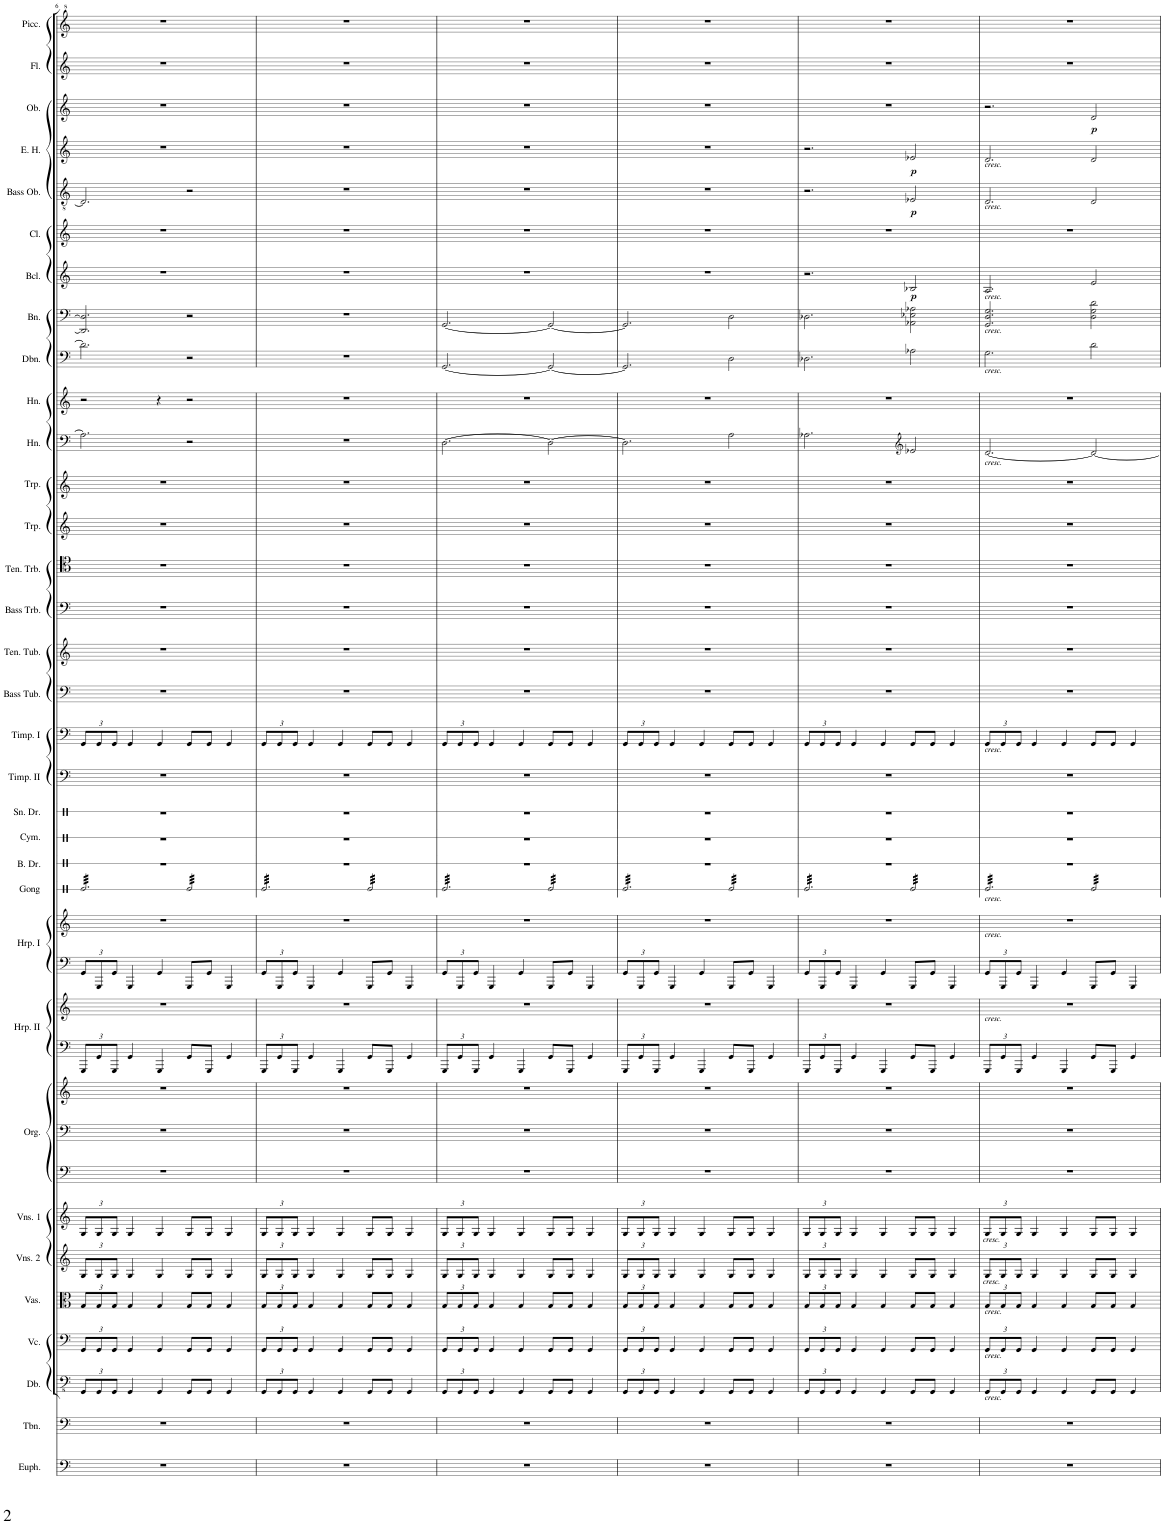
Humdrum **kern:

**kern	**kern	**kern	**kern	**kern	**kern	**kern	**kern	**kern	**kern	**kern	**kern	**kern	**kern	**kern	**kern	**kern	**kern	**kern	**kern	**kern	**kern	**kern	**kern	**kern	**kern	**kern	**kern	**kern	**kern	**kern	**dynam	**kern	**kern	**dynam	**kern	**dynam	**kern	**dynam	**kern	**kern
*part33	*part32	*part31	*part30	*part29	*part28	*part27	*part26	*part26	*part26	*part25	*part25	*part24	*part24	*part23	*part22	*part21	*part20	*part19	*part18	*part17	*part16	*part15	*part14	*part13	*part12	*part11	*part10	*part9	*part8	*part7	*part7	*part6	*part5	*part5	*part4	*part4	*part3	*part3	*part2	*part1
*staff37	*staff36	*staff35	*staff34	*staff33	*staff32	*staff31	*staff30	*staff29	*staff28	*staff27	*staff26	*staff25	*staff24	*staff23	*staff22	*staff21	*staff20	*staff19	*staff18	*staff17	*staff16	*staff15	*staff14	*staff13	*staff12	*staff11	*staff10	*staff9	*staff8	*staff7	*staff7	*staff6	*staff5	*staff5	*staff4	*staff4	*staff3	*staff3	*staff2	*staff1
*I"Euphonium	*I"Trombone	*I"Doublebasses	*I"Violoncello	*I"Viola	*I"2nd Violin	*I"1st Violin	*I"Organ	*	*	*I"Harp II	*	*I"Harp I	*	*I"Gong	*I"Bass Drum	*I"Cymbal	*I"Snare Drum	*I"Timpani II	*I"Timpani I	*I"Bass Tuba	*I"Tenor Tuba	*I"Bass Trombone	*I"2 Tenor Trombones	*I"III IV	*I"I II	*I"IV V VI	*I"I II III	*I"Double Bassoon	*I"3 Bassoon	*I"Bass Clarinet	*	*I"3 Clarinets in Bb	*I"Bass Oboe	*	*I"English Horn	*	*I"2 Oboe	*	*I"2 Flutes	*I"2 Piccolos
*I'Euph.	*I'Tbn.	*I'Db.	*I'Vc.	*	*	*	*I'Org.	*	*	*I'Hrp. II	*	*I'Hrp. I	*	*I'Gong	*I'B. Dr.	*I'Cym.	*I'Sn. Dr.	*I'Timp. II	*I'Timp. I	*I'Bass Tub.	*I'Ten. Tub.	*I'Bass Trb.	*I'Ten. Trb.	*	*	*	*	*I'Dbn.	*I'Bn.	*I'Bcl.	*	*I'Cl.	*I'Bass Ob.	*	*I'E. H.	*	*I'Ob.	*	*I'Fl.	*I'Picc.
!!LO:PB:g=z
*clefF4	*clefF4	*clefFv4	*clefF4	*clefC3	*clefG2	*clefG2	*clefF4	*clefF4	*clefG2	*clefF4	*clefG2	*clefF4	*clefG2	*clefX	*clefX	*clefX	*clefX	*clefF4	*clefF4	*clefF4	*clefG2	*clefF4	*clefC4	*clefG2	*clefG2	*clefF4	*clefG2	*clefF4	*clefF4	*clefG2	*	*clefG2	*clefGv2	*	*clefG2	*	*clefG2	*	*clefG2	*clefG^2
*	*	*Trd7c12	*	*	*	*	*	*	*	*	*	*	*	*	*	*	*	*	*	*	*Trd4c7	*	*	*Trd1c2	*Trd1c2	*Trd4c7	*Trd4c7	*Trd7c12	*	*Trd8c14	*	*Trd1c2	*	*	*Trd4c7	*	*	*	*	*Trd-7c-12
*k[]	*k[]	*k[]	*k[]	*k[]	*k[]	*k[]	*k[]	*k[]	*k[]	*k[]	*k[]	*k[]	*k[]	*k[]	*k[]	*k[]	*k[]	*k[]	*k[]	*k[]	*k[]	*k[]	*k[]	*k[]	*k[]	*k[]	*k[]	*k[]	*k[]	*k[]	*	*k[]	*k[]	*	*k[]	*	*k[]	*	*k[]	*k[]
*M5/4	*M5/4	*M5/4	*M5/4	*M5/4	*M5/4	*M5/4	*M5/4	*M5/4	*M5/4	*M5/4	*M5/4	*M5/4	*M5/4	*M5/4	*M5/4	*M5/4	*M5/4	*M5/4	*M5/4	*M5/4	*M5/4	*M5/4	*M5/4	*M5/4	*M5/4	*M5/4	*M5/4	*M5/4	*M5/4	*M5/4	*	*M5/4	*M5/4	*	*M5/4	*	*M5/4	*	*M5/4	*M5/4
*	*	*Xbrackettup	*Xbrackettup	*Xbrackettup	*Xbrackettup	*Xbrackettup	*	*	*	*Xbrackettup	*	*Xbrackettup	*	*	*	*	*	*	*Xbrackettup	*	*	*	*	*	*	*	*	*	*	*	*	*	*	*	*	*	*	*	*	*
=6	=6	=6	=6	=6	=6	=6	=6	=6	=6	=6	=6	=6	=6	=6	=6	=6	=6	=6	=6	=6	=6	=6	=6	=6	=6	=6	=6	=6	=6	=6	=6	=6	=6	=6	=6	=6	=6	=6	=6	=6
*	*	*	*	*	*	*	*	*	*	*	*	*	*	*tremolo	*	*	*	*	*	*	*	*	*	*	*	*	*	*	*	*	*	*	*	*	*	*	*	*	*	*
4%5r	4%5r	12GGG/L	12GG/L	12G/L	12G/L	12G/L	4%5r	4%5r	4%5r	12GGG/L	4%5r	12GG/L	4%5r	32Re/LLL	4%5r	4%5r	4%5r	4%5r	12GG/L	4%5r	4%5r	4%5r	4%5r	4%5r	4%5r	2.A-\]	2r	2.d-\]	2.DD-/] 2.D-/]	4%5r	.	4%5r	2.D-/]	.	4%5r	.	4%5r	.	4%5r	4%5r
.	.	.	.	.	.	.	.	.	.	.	.	.	.	32Re/	.	.	.	.	.	.	.	.	.	.	.	.	.	.	.	.	.	.	.	.	.	.	.	.	.	.
.	.	.	.	.	.	.	.	.	.	.	.	.	.	32Re/	.	.	.	.	.	.	.	.	.	.	.	.	.	.	.	.	.	.	.	.	.	.	.	.	.	.
.	.	12GGG/	12GG/	12G/	12G/	12G/	.	.	.	12GG/	.	12GGG/	.	.	.	.	.	.	12GG/	.	.	.	.	.	.	.	.	.	.	.	.	.	.	.	.	.	.	.	.	.
.	.	.	.	.	.	.	.	.	.	.	.	.	.	32Re/	.	.	.	.	.	.	.	.	.	.	.	.	.	.	.	.	.	.	.	.	.	.	.	.	.	.
.	.	.	.	.	.	.	.	.	.	.	.	.	.	32Re/	.	.	.	.	.	.	.	.	.	.	.	.	.	.	.	.	.	.	.	.	.	.	.	.	.	.
.	.	.	.	.	.	.	.	.	.	.	.	.	.	32Re/	.	.	.	.	.	.	.	.	.	.	.	.	.	.	.	.	.	.	.	.	.	.	.	.	.	.
.	.	12GGG/J	12GG/J	12G/J	12G/J	12G/J	.	.	.	12GGG/J	.	12GG/J	.	.	.	.	.	.	12GG/J	.	.	.	.	.	.	.	.	.	.	.	.	.	.	.	.	.	.	.	.	.
.	.	.	.	.	.	.	.	.	.	.	.	.	.	32Re/	.	.	.	.	.	.	.	.	.	.	.	.	.	.	.	.	.	.	.	.	.	.	.	.	.	.
.	.	.	.	.	.	.	.	.	.	.	.	.	.	32Re/	.	.	.	.	.	.	.	.	.	.	.	.	.	.	.	.	.	.	.	.	.	.	.	.	.	.
.	.	4GGG/	4GG/	4G/	4G/	4G/	.	.	.	4GG/	.	4GGG/	.	32Re/	.	.	.	.	4GG/	.	.	.	.	.	.	.	.	.	.	.	.	.	.	.	.	.	.	.	.	.
.	.	.	.	.	.	.	.	.	.	.	.	.	.	32Re/	.	.	.	.	.	.	.	.	.	.	.	.	.	.	.	.	.	.	.	.	.	.	.	.	.	.
.	.	.	.	.	.	.	.	.	.	.	.	.	.	32Re/	.	.	.	.	.	.	.	.	.	.	.	.	.	.	.	.	.	.	.	.	.	.	.	.	.	.
.	.	.	.	.	.	.	.	.	.	.	.	.	.	32Re/	.	.	.	.	.	.	.	.	.	.	.	.	.	.	.	.	.	.	.	.	.	.	.	.	.	.
.	.	.	.	.	.	.	.	.	.	.	.	.	.	32Re/	.	.	.	.	.	.	.	.	.	.	.	.	.	.	.	.	.	.	.	.	.	.	.	.	.	.
.	.	.	.	.	.	.	.	.	.	.	.	.	.	32Re/	.	.	.	.	.	.	.	.	.	.	.	.	.	.	.	.	.	.	.	.	.	.	.	.	.	.
.	.	.	.	.	.	.	.	.	.	.	.	.	.	32Re/	.	.	.	.	.	.	.	.	.	.	.	.	.	.	.	.	.	.	.	.	.	.	.	.	.	.
.	.	.	.	.	.	.	.	.	.	.	.	.	.	32Re/	.	.	.	.	.	.	.	.	.	.	.	.	.	.	.	.	.	.	.	.	.	.	.	.	.	.
.	.	4GGG/	4GG/	4G/	4G/	4G/	.	.	.	4GGG/	.	4GG/	.	32Re/	.	.	.	.	4GG/	.	.	.	.	.	.	.	4r	.	.	.	.	.	.	.	.	.	.	.	.	.
.	.	.	.	.	.	.	.	.	.	.	.	.	.	32Re/	.	.	.	.	.	.	.	.	.	.	.	.	.	.	.	.	.	.	.	.	.	.	.	.	.	.
.	.	.	.	.	.	.	.	.	.	.	.	.	.	32Re/	.	.	.	.	.	.	.	.	.	.	.	.	.	.	.	.	.	.	.	.	.	.	.	.	.	.
.	.	.	.	.	.	.	.	.	.	.	.	.	.	32Re/	.	.	.	.	.	.	.	.	.	.	.	.	.	.	.	.	.	.	.	.	.	.	.	.	.	.
.	.	.	.	.	.	.	.	.	.	.	.	.	.	32Re/	.	.	.	.	.	.	.	.	.	.	.	.	.	.	.	.	.	.	.	.	.	.	.	.	.	.
.	.	.	.	.	.	.	.	.	.	.	.	.	.	32Re/	.	.	.	.	.	.	.	.	.	.	.	.	.	.	.	.	.	.	.	.	.	.	.	.	.	.
.	.	.	.	.	.	.	.	.	.	.	.	.	.	32Re/	.	.	.	.	.	.	.	.	.	.	.	.	.	.	.	.	.	.	.	.	.	.	.	.	.	.
.	.	.	.	.	.	.	.	.	.	.	.	.	.	32Re/JJJ	.	.	.	.	.	.	.	.	.	.	.	.	.	.	.	.	.	.	.	.	.	.	.	.	.	.
.	.	8GGG/L	8GG/L	8G/L	8G/L	8G/L	.	.	.	8GG/L	.	8GGG/L	.	32Re/LLL	.	.	.	.	8GG/L	.	.	.	.	.	.	2r	2r	2r	2r	.	.	.	2r	.	.	.	.	.	.	.
.	.	.	.	.	.	.	.	.	.	.	.	.	.	32Re/	.	.	.	.	.	.	.	.	.	.	.	.	.	.	.	.	.	.	.	.	.	.	.	.	.	.
.	.	.	.	.	.	.	.	.	.	.	.	.	.	32Re/	.	.	.	.	.	.	.	.	.	.	.	.	.	.	.	.	.	.	.	.	.	.	.	.	.	.
.	.	.	.	.	.	.	.	.	.	.	.	.	.	32Re/	.	.	.	.	.	.	.	.	.	.	.	.	.	.	.	.	.	.	.	.	.	.	.	.	.	.
.	.	8GGG/J	8GG/J	8G/J	8G/J	8G/J	.	.	.	8GGG/J	.	8GG/J	.	32Re/	.	.	.	.	8GG/J	.	.	.	.	.	.	.	.	.	.	.	.	.	.	.	.	.	.	.	.	.
.	.	.	.	.	.	.	.	.	.	.	.	.	.	32Re/	.	.	.	.	.	.	.	.	.	.	.	.	.	.	.	.	.	.	.	.	.	.	.	.	.	.
.	.	.	.	.	.	.	.	.	.	.	.	.	.	32Re/	.	.	.	.	.	.	.	.	.	.	.	.	.	.	.	.	.	.	.	.	.	.	.	.	.	.
.	.	.	.	.	.	.	.	.	.	.	.	.	.	32Re/	.	.	.	.	.	.	.	.	.	.	.	.	.	.	.	.	.	.	.	.	.	.	.	.	.	.
.	.	4GGG/	4GG/	4G/	4G/	4G/	.	.	.	4GG/	.	4GGG/	.	32Re/	.	.	.	.	4GG/	.	.	.	.	.	.	.	.	.	.	.	.	.	.	.	.	.	.	.	.	.
.	.	.	.	.	.	.	.	.	.	.	.	.	.	32Re/	.	.	.	.	.	.	.	.	.	.	.	.	.	.	.	.	.	.	.	.	.	.	.	.	.	.
.	.	.	.	.	.	.	.	.	.	.	.	.	.	32Re/	.	.	.	.	.	.	.	.	.	.	.	.	.	.	.	.	.	.	.	.	.	.	.	.	.	.
.	.	.	.	.	.	.	.	.	.	.	.	.	.	32Re/	.	.	.	.	.	.	.	.	.	.	.	.	.	.	.	.	.	.	.	.	.	.	.	.	.	.
.	.	.	.	.	.	.	.	.	.	.	.	.	.	32Re/	.	.	.	.	.	.	.	.	.	.	.	.	.	.	.	.	.	.	.	.	.	.	.	.	.	.
.	.	.	.	.	.	.	.	.	.	.	.	.	.	32Re/	.	.	.	.	.	.	.	.	.	.	.	.	.	.	.	.	.	.	.	.	.	.	.	.	.	.
.	.	.	.	.	.	.	.	.	.	.	.	.	.	32Re/	.	.	.	.	.	.	.	.	.	.	.	.	.	.	.	.	.	.	.	.	.	.	.	.	.	.
.	.	.	.	.	.	.	.	.	.	.	.	.	.	32Re/JJJ	.	.	.	.	.	.	.	.	.	.	.	.	.	.	.	.	.	.	.	.	.	.	.	.	.	.
=7	=7	=7	=7	=7	=7	=7	=7	=7	=7	=7	=7	=7	=7	=7	=7	=7	=7	=7	=7	=7	=7	=7	=7	=7	=7	=7	=7	=7	=7	=7	=7	=7	=7	=7	=7	=7	=7	=7	=7	=7
4%5r	4%5r	12GGG/L	12GG/L	12G/L	12G/L	12G/L	4%5r	4%5r	4%5r	12GGG/L	4%5r	12GG/L	4%5r	32Re/LLL	4%5r	4%5r	4%5r	4%5r	12GG/L	4%5r	4%5r	4%5r	4%5r	4%5r	4%5r	4%5r	4%5r	4%5r	4%5r	4%5r	.	4%5r	4%5r	.	4%5r	.	4%5r	.	4%5r	4%5r
.	.	.	.	.	.	.	.	.	.	.	.	.	.	32Re/	.	.	.	.	.	.	.	.	.	.	.	.	.	.	.	.	.	.	.	.	.	.	.	.	.	.
.	.	.	.	.	.	.	.	.	.	.	.	.	.	32Re/	.	.	.	.	.	.	.	.	.	.	.	.	.	.	.	.	.	.	.	.	.	.	.	.	.	.
.	.	12GGG/	12GG/	12G/	12G/	12G/	.	.	.	12GG/	.	12GGG/	.	.	.	.	.	.	12GG/	.	.	.	.	.	.	.	.	.	.	.	.	.	.	.	.	.	.	.	.	.
.	.	.	.	.	.	.	.	.	.	.	.	.	.	32Re/	.	.	.	.	.	.	.	.	.	.	.	.	.	.	.	.	.	.	.	.	.	.	.	.	.	.
.	.	.	.	.	.	.	.	.	.	.	.	.	.	32Re/	.	.	.	.	.	.	.	.	.	.	.	.	.	.	.	.	.	.	.	.	.	.	.	.	.	.
.	.	.	.	.	.	.	.	.	.	.	.	.	.	32Re/	.	.	.	.	.	.	.	.	.	.	.	.	.	.	.	.	.	.	.	.	.	.	.	.	.	.
.	.	12GGG/J	12GG/J	12G/J	12G/J	12G/J	.	.	.	12GGG/J	.	12GG/J	.	.	.	.	.	.	12GG/J	.	.	.	.	.	.	.	.	.	.	.	.	.	.	.	.	.	.	.	.	.
.	.	.	.	.	.	.	.	.	.	.	.	.	.	32Re/	.	.	.	.	.	.	.	.	.	.	.	.	.	.	.	.	.	.	.	.	.	.	.	.	.	.
.	.	.	.	.	.	.	.	.	.	.	.	.	.	32Re/	.	.	.	.	.	.	.	.	.	.	.	.	.	.	.	.	.	.	.	.	.	.	.	.	.	.
.	.	4GGG/	4GG/	4G/	4G/	4G/	.	.	.	4GG/	.	4GGG/	.	32Re/	.	.	.	.	4GG/	.	.	.	.	.	.	.	.	.	.	.	.	.	.	.	.	.	.	.	.	.
.	.	.	.	.	.	.	.	.	.	.	.	.	.	32Re/	.	.	.	.	.	.	.	.	.	.	.	.	.	.	.	.	.	.	.	.	.	.	.	.	.	.
.	.	.	.	.	.	.	.	.	.	.	.	.	.	32Re/	.	.	.	.	.	.	.	.	.	.	.	.	.	.	.	.	.	.	.	.	.	.	.	.	.	.
.	.	.	.	.	.	.	.	.	.	.	.	.	.	32Re/	.	.	.	.	.	.	.	.	.	.	.	.	.	.	.	.	.	.	.	.	.	.	.	.	.	.
.	.	.	.	.	.	.	.	.	.	.	.	.	.	32Re/	.	.	.	.	.	.	.	.	.	.	.	.	.	.	.	.	.	.	.	.	.	.	.	.	.	.
.	.	.	.	.	.	.	.	.	.	.	.	.	.	32Re/	.	.	.	.	.	.	.	.	.	.	.	.	.	.	.	.	.	.	.	.	.	.	.	.	.	.
.	.	.	.	.	.	.	.	.	.	.	.	.	.	32Re/	.	.	.	.	.	.	.	.	.	.	.	.	.	.	.	.	.	.	.	.	.	.	.	.	.	.
.	.	.	.	.	.	.	.	.	.	.	.	.	.	32Re/	.	.	.	.	.	.	.	.	.	.	.	.	.	.	.	.	.	.	.	.	.	.	.	.	.	.
.	.	4GGG/	4GG/	4G/	4G/	4G/	.	.	.	4GGG/	.	4GG/	.	32Re/	.	.	.	.	4GG/	.	.	.	.	.	.	.	.	.	.	.	.	.	.	.	.	.	.	.	.	.
.	.	.	.	.	.	.	.	.	.	.	.	.	.	32Re/	.	.	.	.	.	.	.	.	.	.	.	.	.	.	.	.	.	.	.	.	.	.	.	.	.	.
.	.	.	.	.	.	.	.	.	.	.	.	.	.	32Re/	.	.	.	.	.	.	.	.	.	.	.	.	.	.	.	.	.	.	.	.	.	.	.	.	.	.
.	.	.	.	.	.	.	.	.	.	.	.	.	.	32Re/	.	.	.	.	.	.	.	.	.	.	.	.	.	.	.	.	.	.	.	.	.	.	.	.	.	.
.	.	.	.	.	.	.	.	.	.	.	.	.	.	32Re/	.	.	.	.	.	.	.	.	.	.	.	.	.	.	.	.	.	.	.	.	.	.	.	.	.	.
.	.	.	.	.	.	.	.	.	.	.	.	.	.	32Re/	.	.	.	.	.	.	.	.	.	.	.	.	.	.	.	.	.	.	.	.	.	.	.	.	.	.
.	.	.	.	.	.	.	.	.	.	.	.	.	.	32Re/	.	.	.	.	.	.	.	.	.	.	.	.	.	.	.	.	.	.	.	.	.	.	.	.	.	.
.	.	.	.	.	.	.	.	.	.	.	.	.	.	32Re/JJJ	.	.	.	.	.	.	.	.	.	.	.	.	.	.	.	.	.	.	.	.	.	.	.	.	.	.
.	.	8GGG/L	8GG/L	8G/L	8G/L	8G/L	.	.	.	8GG/L	.	8GGG/L	.	32Re/LLL	.	.	.	.	8GG/L	.	.	.	.	.	.	.	.	.	.	.	.	.	.	.	.	.	.	.	.	.
.	.	.	.	.	.	.	.	.	.	.	.	.	.	32Re/	.	.	.	.	.	.	.	.	.	.	.	.	.	.	.	.	.	.	.	.	.	.	.	.	.	.
.	.	.	.	.	.	.	.	.	.	.	.	.	.	32Re/	.	.	.	.	.	.	.	.	.	.	.	.	.	.	.	.	.	.	.	.	.	.	.	.	.	.
.	.	.	.	.	.	.	.	.	.	.	.	.	.	32Re/	.	.	.	.	.	.	.	.	.	.	.	.	.	.	.	.	.	.	.	.	.	.	.	.	.	.
.	.	8GGG/J	8GG/J	8G/J	8G/J	8G/J	.	.	.	8GGG/J	.	8GG/J	.	32Re/	.	.	.	.	8GG/J	.	.	.	.	.	.	.	.	.	.	.	.	.	.	.	.	.	.	.	.	.
.	.	.	.	.	.	.	.	.	.	.	.	.	.	32Re/	.	.	.	.	.	.	.	.	.	.	.	.	.	.	.	.	.	.	.	.	.	.	.	.	.	.
.	.	.	.	.	.	.	.	.	.	.	.	.	.	32Re/	.	.	.	.	.	.	.	.	.	.	.	.	.	.	.	.	.	.	.	.	.	.	.	.	.	.
.	.	.	.	.	.	.	.	.	.	.	.	.	.	32Re/	.	.	.	.	.	.	.	.	.	.	.	.	.	.	.	.	.	.	.	.	.	.	.	.	.	.
.	.	4GGG/	4GG/	4G/	4G/	4G/	.	.	.	4GG/	.	4GGG/	.	32Re/	.	.	.	.	4GG/	.	.	.	.	.	.	.	.	.	.	.	.	.	.	.	.	.	.	.	.	.
.	.	.	.	.	.	.	.	.	.	.	.	.	.	32Re/	.	.	.	.	.	.	.	.	.	.	.	.	.	.	.	.	.	.	.	.	.	.	.	.	.	.
.	.	.	.	.	.	.	.	.	.	.	.	.	.	32Re/	.	.	.	.	.	.	.	.	.	.	.	.	.	.	.	.	.	.	.	.	.	.	.	.	.	.
.	.	.	.	.	.	.	.	.	.	.	.	.	.	32Re/	.	.	.	.	.	.	.	.	.	.	.	.	.	.	.	.	.	.	.	.	.	.	.	.	.	.
.	.	.	.	.	.	.	.	.	.	.	.	.	.	32Re/	.	.	.	.	.	.	.	.	.	.	.	.	.	.	.	.	.	.	.	.	.	.	.	.	.	.
.	.	.	.	.	.	.	.	.	.	.	.	.	.	32Re/	.	.	.	.	.	.	.	.	.	.	.	.	.	.	.	.	.	.	.	.	.	.	.	.	.	.
.	.	.	.	.	.	.	.	.	.	.	.	.	.	32Re/	.	.	.	.	.	.	.	.	.	.	.	.	.	.	.	.	.	.	.	.	.	.	.	.	.	.
.	.	.	.	.	.	.	.	.	.	.	.	.	.	32Re/JJJ	.	.	.	.	.	.	.	.	.	.	.	.	.	.	.	.	.	.	.	.	.	.	.	.	.	.
=8	=8	=8	=8	=8	=8	=8	=8	=8	=8	=8	=8	=8	=8	=8	=8	=8	=8	=8	=8	=8	=8	=8	=8	=8	=8	=8	=8	=8	=8	=8	=8	=8	=8	=8	=8	=8	=8	=8	=8	=8
4%5r	4%5r	12GGG/L	12GG/L	12G/L	12G/L	12G/L	4%5r	4%5r	4%5r	12GGG/L	4%5r	12GG/L	4%5r	32Re/LLL	4%5r	4%5r	4%5r	4%5r	12GG/L	4%5r	4%5r	4%5r	4%5r	4%5r	4%5r	[2.D\	4%5r	[2.GG/	[2.GG/	4%5r	.	4%5r	4%5r	.	4%5r	.	4%5r	.	4%5r	4%5r
.	.	.	.	.	.	.	.	.	.	.	.	.	.	32Re/	.	.	.	.	.	.	.	.	.	.	.	.	.	.	.	.	.	.	.	.	.	.	.	.	.	.
.	.	.	.	.	.	.	.	.	.	.	.	.	.	32Re/	.	.	.	.	.	.	.	.	.	.	.	.	.	.	.	.	.	.	.	.	.	.	.	.	.	.
.	.	12GGG/	12GG/	12G/	12G/	12G/	.	.	.	12GG/	.	12GGG/	.	.	.	.	.	.	12GG/	.	.	.	.	.	.	.	.	.	.	.	.	.	.	.	.	.	.	.	.	.
.	.	.	.	.	.	.	.	.	.	.	.	.	.	32Re/	.	.	.	.	.	.	.	.	.	.	.	.	.	.	.	.	.	.	.	.	.	.	.	.	.	.
.	.	.	.	.	.	.	.	.	.	.	.	.	.	32Re/	.	.	.	.	.	.	.	.	.	.	.	.	.	.	.	.	.	.	.	.	.	.	.	.	.	.
.	.	.	.	.	.	.	.	.	.	.	.	.	.	32Re/	.	.	.	.	.	.	.	.	.	.	.	.	.	.	.	.	.	.	.	.	.	.	.	.	.	.
.	.	12GGG/J	12GG/J	12G/J	12G/J	12G/J	.	.	.	12GGG/J	.	12GG/J	.	.	.	.	.	.	12GG/J	.	.	.	.	.	.	.	.	.	.	.	.	.	.	.	.	.	.	.	.	.
.	.	.	.	.	.	.	.	.	.	.	.	.	.	32Re/	.	.	.	.	.	.	.	.	.	.	.	.	.	.	.	.	.	.	.	.	.	.	.	.	.	.
.	.	.	.	.	.	.	.	.	.	.	.	.	.	32Re/	.	.	.	.	.	.	.	.	.	.	.	.	.	.	.	.	.	.	.	.	.	.	.	.	.	.
.	.	4GGG/	4GG/	4G/	4G/	4G/	.	.	.	4GG/	.	4GGG/	.	32Re/	.	.	.	.	4GG/	.	.	.	.	.	.	.	.	.	.	.	.	.	.	.	.	.	.	.	.	.
.	.	.	.	.	.	.	.	.	.	.	.	.	.	32Re/	.	.	.	.	.	.	.	.	.	.	.	.	.	.	.	.	.	.	.	.	.	.	.	.	.	.
.	.	.	.	.	.	.	.	.	.	.	.	.	.	32Re/	.	.	.	.	.	.	.	.	.	.	.	.	.	.	.	.	.	.	.	.	.	.	.	.	.	.
.	.	.	.	.	.	.	.	.	.	.	.	.	.	32Re/	.	.	.	.	.	.	.	.	.	.	.	.	.	.	.	.	.	.	.	.	.	.	.	.	.	.
.	.	.	.	.	.	.	.	.	.	.	.	.	.	32Re/	.	.	.	.	.	.	.	.	.	.	.	.	.	.	.	.	.	.	.	.	.	.	.	.	.	.
.	.	.	.	.	.	.	.	.	.	.	.	.	.	32Re/	.	.	.	.	.	.	.	.	.	.	.	.	.	.	.	.	.	.	.	.	.	.	.	.	.	.
.	.	.	.	.	.	.	.	.	.	.	.	.	.	32Re/	.	.	.	.	.	.	.	.	.	.	.	.	.	.	.	.	.	.	.	.	.	.	.	.	.	.
.	.	.	.	.	.	.	.	.	.	.	.	.	.	32Re/	.	.	.	.	.	.	.	.	.	.	.	.	.	.	.	.	.	.	.	.	.	.	.	.	.	.
.	.	4GGG/	4GG/	4G/	4G/	4G/	.	.	.	4GGG/	.	4GG/	.	32Re/	.	.	.	.	4GG/	.	.	.	.	.	.	.	.	.	.	.	.	.	.	.	.	.	.	.	.	.
.	.	.	.	.	.	.	.	.	.	.	.	.	.	32Re/	.	.	.	.	.	.	.	.	.	.	.	.	.	.	.	.	.	.	.	.	.	.	.	.	.	.
.	.	.	.	.	.	.	.	.	.	.	.	.	.	32Re/	.	.	.	.	.	.	.	.	.	.	.	.	.	.	.	.	.	.	.	.	.	.	.	.	.	.
.	.	.	.	.	.	.	.	.	.	.	.	.	.	32Re/	.	.	.	.	.	.	.	.	.	.	.	.	.	.	.	.	.	.	.	.	.	.	.	.	.	.
.	.	.	.	.	.	.	.	.	.	.	.	.	.	32Re/	.	.	.	.	.	.	.	.	.	.	.	.	.	.	.	.	.	.	.	.	.	.	.	.	.	.
.	.	.	.	.	.	.	.	.	.	.	.	.	.	32Re/	.	.	.	.	.	.	.	.	.	.	.	.	.	.	.	.	.	.	.	.	.	.	.	.	.	.
.	.	.	.	.	.	.	.	.	.	.	.	.	.	32Re/	.	.	.	.	.	.	.	.	.	.	.	.	.	.	.	.	.	.	.	.	.	.	.	.	.	.
.	.	.	.	.	.	.	.	.	.	.	.	.	.	32Re/JJJ	.	.	.	.	.	.	.	.	.	.	.	.	.	.	.	.	.	.	.	.	.	.	.	.	.	.
.	.	8GGG/L	8GG/L	8G/L	8G/L	8G/L	.	.	.	8GG/L	.	8GGG/L	.	32Re/LLL	.	.	.	.	8GG/L	.	.	.	.	.	.	2D\_	.	2GG/_	2GG/_	.	.	.	.	.	.	.	.	.	.	.
.	.	.	.	.	.	.	.	.	.	.	.	.	.	32Re/	.	.	.	.	.	.	.	.	.	.	.	.	.	.	.	.	.	.	.	.	.	.	.	.	.	.
.	.	.	.	.	.	.	.	.	.	.	.	.	.	32Re/	.	.	.	.	.	.	.	.	.	.	.	.	.	.	.	.	.	.	.	.	.	.	.	.	.	.
.	.	.	.	.	.	.	.	.	.	.	.	.	.	32Re/	.	.	.	.	.	.	.	.	.	.	.	.	.	.	.	.	.	.	.	.	.	.	.	.	.	.
.	.	8GGG/J	8GG/J	8G/J	8G/J	8G/J	.	.	.	8GGG/J	.	8GG/J	.	32Re/	.	.	.	.	8GG/J	.	.	.	.	.	.	.	.	.	.	.	.	.	.	.	.	.	.	.	.	.
.	.	.	.	.	.	.	.	.	.	.	.	.	.	32Re/	.	.	.	.	.	.	.	.	.	.	.	.	.	.	.	.	.	.	.	.	.	.	.	.	.	.
.	.	.	.	.	.	.	.	.	.	.	.	.	.	32Re/	.	.	.	.	.	.	.	.	.	.	.	.	.	.	.	.	.	.	.	.	.	.	.	.	.	.
.	.	.	.	.	.	.	.	.	.	.	.	.	.	32Re/	.	.	.	.	.	.	.	.	.	.	.	.	.	.	.	.	.	.	.	.	.	.	.	.	.	.
.	.	4GGG/	4GG/	4G/	4G/	4G/	.	.	.	4GG/	.	4GGG/	.	32Re/	.	.	.	.	4GG/	.	.	.	.	.	.	.	.	.	.	.	.	.	.	.	.	.	.	.	.	.
.	.	.	.	.	.	.	.	.	.	.	.	.	.	32Re/	.	.	.	.	.	.	.	.	.	.	.	.	.	.	.	.	.	.	.	.	.	.	.	.	.	.
.	.	.	.	.	.	.	.	.	.	.	.	.	.	32Re/	.	.	.	.	.	.	.	.	.	.	.	.	.	.	.	.	.	.	.	.	.	.	.	.	.	.
.	.	.	.	.	.	.	.	.	.	.	.	.	.	32Re/	.	.	.	.	.	.	.	.	.	.	.	.	.	.	.	.	.	.	.	.	.	.	.	.	.	.
.	.	.	.	.	.	.	.	.	.	.	.	.	.	32Re/	.	.	.	.	.	.	.	.	.	.	.	.	.	.	.	.	.	.	.	.	.	.	.	.	.	.
.	.	.	.	.	.	.	.	.	.	.	.	.	.	32Re/	.	.	.	.	.	.	.	.	.	.	.	.	.	.	.	.	.	.	.	.	.	.	.	.	.	.
.	.	.	.	.	.	.	.	.	.	.	.	.	.	32Re/	.	.	.	.	.	.	.	.	.	.	.	.	.	.	.	.	.	.	.	.	.	.	.	.	.	.
.	.	.	.	.	.	.	.	.	.	.	.	.	.	32Re/JJJ	.	.	.	.	.	.	.	.	.	.	.	.	.	.	.	.	.	.	.	.	.	.	.	.	.	.
=9	=9	=9	=9	=9	=9	=9	=9	=9	=9	=9	=9	=9	=9	=9	=9	=9	=9	=9	=9	=9	=9	=9	=9	=9	=9	=9	=9	=9	=9	=9	=9	=9	=9	=9	=9	=9	=9	=9	=9	=9
4%5r	4%5r	12GGG/L	12GG/L	12G/L	12G/L	12G/L	4%5r	4%5r	4%5r	12GGG/L	4%5r	12GG/L	4%5r	32Re/LLL	4%5r	4%5r	4%5r	4%5r	12GG/L	4%5r	4%5r	4%5r	4%5r	4%5r	4%5r	2.D\]	4%5r	2.GG/]	2.GG/]	4%5r	.	4%5r	4%5r	.	4%5r	.	4%5r	.	4%5r	4%5r
.	.	.	.	.	.	.	.	.	.	.	.	.	.	32Re/	.	.	.	.	.	.	.	.	.	.	.	.	.	.	.	.	.	.	.	.	.	.	.	.	.	.
.	.	.	.	.	.	.	.	.	.	.	.	.	.	32Re/	.	.	.	.	.	.	.	.	.	.	.	.	.	.	.	.	.	.	.	.	.	.	.	.	.	.
.	.	12GGG/	12GG/	12G/	12G/	12G/	.	.	.	12GG/	.	12GGG/	.	.	.	.	.	.	12GG/	.	.	.	.	.	.	.	.	.	.	.	.	.	.	.	.	.	.	.	.	.
.	.	.	.	.	.	.	.	.	.	.	.	.	.	32Re/	.	.	.	.	.	.	.	.	.	.	.	.	.	.	.	.	.	.	.	.	.	.	.	.	.	.
.	.	.	.	.	.	.	.	.	.	.	.	.	.	32Re/	.	.	.	.	.	.	.	.	.	.	.	.	.	.	.	.	.	.	.	.	.	.	.	.	.	.
.	.	.	.	.	.	.	.	.	.	.	.	.	.	32Re/	.	.	.	.	.	.	.	.	.	.	.	.	.	.	.	.	.	.	.	.	.	.	.	.	.	.
.	.	12GGG/J	12GG/J	12G/J	12G/J	12G/J	.	.	.	12GGG/J	.	12GG/J	.	.	.	.	.	.	12GG/J	.	.	.	.	.	.	.	.	.	.	.	.	.	.	.	.	.	.	.	.	.
.	.	.	.	.	.	.	.	.	.	.	.	.	.	32Re/	.	.	.	.	.	.	.	.	.	.	.	.	.	.	.	.	.	.	.	.	.	.	.	.	.	.
.	.	.	.	.	.	.	.	.	.	.	.	.	.	32Re/	.	.	.	.	.	.	.	.	.	.	.	.	.	.	.	.	.	.	.	.	.	.	.	.	.	.
.	.	4GGG/	4GG/	4G/	4G/	4G/	.	.	.	4GG/	.	4GGG/	.	32Re/	.	.	.	.	4GG/	.	.	.	.	.	.	.	.	.	.	.	.	.	.	.	.	.	.	.	.	.
.	.	.	.	.	.	.	.	.	.	.	.	.	.	32Re/	.	.	.	.	.	.	.	.	.	.	.	.	.	.	.	.	.	.	.	.	.	.	.	.	.	.
.	.	.	.	.	.	.	.	.	.	.	.	.	.	32Re/	.	.	.	.	.	.	.	.	.	.	.	.	.	.	.	.	.	.	.	.	.	.	.	.	.	.
.	.	.	.	.	.	.	.	.	.	.	.	.	.	32Re/	.	.	.	.	.	.	.	.	.	.	.	.	.	.	.	.	.	.	.	.	.	.	.	.	.	.
.	.	.	.	.	.	.	.	.	.	.	.	.	.	32Re/	.	.	.	.	.	.	.	.	.	.	.	.	.	.	.	.	.	.	.	.	.	.	.	.	.	.
.	.	.	.	.	.	.	.	.	.	.	.	.	.	32Re/	.	.	.	.	.	.	.	.	.	.	.	.	.	.	.	.	.	.	.	.	.	.	.	.	.	.
.	.	.	.	.	.	.	.	.	.	.	.	.	.	32Re/	.	.	.	.	.	.	.	.	.	.	.	.	.	.	.	.	.	.	.	.	.	.	.	.	.	.
.	.	.	.	.	.	.	.	.	.	.	.	.	.	32Re/	.	.	.	.	.	.	.	.	.	.	.	.	.	.	.	.	.	.	.	.	.	.	.	.	.	.
.	.	4GGG/	4GG/	4G/	4G/	4G/	.	.	.	4GGG/	.	4GG/	.	32Re/	.	.	.	.	4GG/	.	.	.	.	.	.	.	.	.	.	.	.	.	.	.	.	.	.	.	.	.
.	.	.	.	.	.	.	.	.	.	.	.	.	.	32Re/	.	.	.	.	.	.	.	.	.	.	.	.	.	.	.	.	.	.	.	.	.	.	.	.	.	.
.	.	.	.	.	.	.	.	.	.	.	.	.	.	32Re/	.	.	.	.	.	.	.	.	.	.	.	.	.	.	.	.	.	.	.	.	.	.	.	.	.	.
.	.	.	.	.	.	.	.	.	.	.	.	.	.	32Re/	.	.	.	.	.	.	.	.	.	.	.	.	.	.	.	.	.	.	.	.	.	.	.	.	.	.
.	.	.	.	.	.	.	.	.	.	.	.	.	.	32Re/	.	.	.	.	.	.	.	.	.	.	.	.	.	.	.	.	.	.	.	.	.	.	.	.	.	.
.	.	.	.	.	.	.	.	.	.	.	.	.	.	32Re/	.	.	.	.	.	.	.	.	.	.	.	.	.	.	.	.	.	.	.	.	.	.	.	.	.	.
.	.	.	.	.	.	.	.	.	.	.	.	.	.	32Re/	.	.	.	.	.	.	.	.	.	.	.	.	.	.	.	.	.	.	.	.	.	.	.	.	.	.
.	.	.	.	.	.	.	.	.	.	.	.	.	.	32Re/JJJ	.	.	.	.	.	.	.	.	.	.	.	.	.	.	.	.	.	.	.	.	.	.	.	.	.	.
.	.	8GGG/L	8GG/L	8G/L	8G/L	8G/L	.	.	.	8GG/L	.	8GGG/L	.	32Re/LLL	.	.	.	.	8GG/L	.	.	.	.	.	.	2A\	.	2D\	2D\	.	.	.	.	.	.	.	.	.	.	.
.	.	.	.	.	.	.	.	.	.	.	.	.	.	32Re/	.	.	.	.	.	.	.	.	.	.	.	.	.	.	.	.	.	.	.	.	.	.	.	.	.	.
.	.	.	.	.	.	.	.	.	.	.	.	.	.	32Re/	.	.	.	.	.	.	.	.	.	.	.	.	.	.	.	.	.	.	.	.	.	.	.	.	.	.
.	.	.	.	.	.	.	.	.	.	.	.	.	.	32Re/	.	.	.	.	.	.	.	.	.	.	.	.	.	.	.	.	.	.	.	.	.	.	.	.	.	.
.	.	8GGG/J	8GG/J	8G/J	8G/J	8G/J	.	.	.	8GGG/J	.	8GG/J	.	32Re/	.	.	.	.	8GG/J	.	.	.	.	.	.	.	.	.	.	.	.	.	.	.	.	.	.	.	.	.
.	.	.	.	.	.	.	.	.	.	.	.	.	.	32Re/	.	.	.	.	.	.	.	.	.	.	.	.	.	.	.	.	.	.	.	.	.	.	.	.	.	.
.	.	.	.	.	.	.	.	.	.	.	.	.	.	32Re/	.	.	.	.	.	.	.	.	.	.	.	.	.	.	.	.	.	.	.	.	.	.	.	.	.	.
.	.	.	.	.	.	.	.	.	.	.	.	.	.	32Re/	.	.	.	.	.	.	.	.	.	.	.	.	.	.	.	.	.	.	.	.	.	.	.	.	.	.
.	.	4GGG/	4GG/	4G/	4G/	4G/	.	.	.	4GG/	.	4GGG/	.	32Re/	.	.	.	.	4GG/	.	.	.	.	.	.	.	.	.	.	.	.	.	.	.	.	.	.	.	.	.
.	.	.	.	.	.	.	.	.	.	.	.	.	.	32Re/	.	.	.	.	.	.	.	.	.	.	.	.	.	.	.	.	.	.	.	.	.	.	.	.	.	.
.	.	.	.	.	.	.	.	.	.	.	.	.	.	32Re/	.	.	.	.	.	.	.	.	.	.	.	.	.	.	.	.	.	.	.	.	.	.	.	.	.	.
.	.	.	.	.	.	.	.	.	.	.	.	.	.	32Re/	.	.	.	.	.	.	.	.	.	.	.	.	.	.	.	.	.	.	.	.	.	.	.	.	.	.
.	.	.	.	.	.	.	.	.	.	.	.	.	.	32Re/	.	.	.	.	.	.	.	.	.	.	.	.	.	.	.	.	.	.	.	.	.	.	.	.	.	.
.	.	.	.	.	.	.	.	.	.	.	.	.	.	32Re/	.	.	.	.	.	.	.	.	.	.	.	.	.	.	.	.	.	.	.	.	.	.	.	.	.	.
.	.	.	.	.	.	.	.	.	.	.	.	.	.	32Re/	.	.	.	.	.	.	.	.	.	.	.	.	.	.	.	.	.	.	.	.	.	.	.	.	.	.
.	.	.	.	.	.	.	.	.	.	.	.	.	.	32Re/JJJ	.	.	.	.	.	.	.	.	.	.	.	.	.	.	.	.	.	.	.	.	.	.	.	.	.	.
=10	=10	=10	=10	=10	=10	=10	=10	=10	=10	=10	=10	=10	=10	=10	=10	=10	=10	=10	=10	=10	=10	=10	=10	=10	=10	=10	=10	=10	=10	=10	=10	=10	=10	=10	=10	=10	=10	=10	=10	=10
4%5r	4%5r	12GGG/L	12GG/L	12G/L	12G/L	12G/L	4%5r	4%5r	4%5r	12GGG/L	4%5r	12GG/L	4%5r	32Re/LLL	4%5r	4%5r	4%5r	4%5r	12GG/L	4%5r	4%5r	4%5r	4%5r	4%5r	4%5r	2.A-X\	4%5r	2.D-X\	2.D-X\	2.r	.	4%5r	2.r	.	2.r	.	4%5r	.	4%5r	4%5r
.	.	.	.	.	.	.	.	.	.	.	.	.	.	32Re/	.	.	.	.	.	.	.	.	.	.	.	.	.	.	.	.	.	.	.	.	.	.	.	.	.	.
.	.	.	.	.	.	.	.	.	.	.	.	.	.	32Re/	.	.	.	.	.	.	.	.	.	.	.	.	.	.	.	.	.	.	.	.	.	.	.	.	.	.
.	.	12GGG/	12GG/	12G/	12G/	12G/	.	.	.	12GG/	.	12GGG/	.	.	.	.	.	.	12GG/	.	.	.	.	.	.	.	.	.	.	.	.	.	.	.	.	.	.	.	.	.
.	.	.	.	.	.	.	.	.	.	.	.	.	.	32Re/	.	.	.	.	.	.	.	.	.	.	.	.	.	.	.	.	.	.	.	.	.	.	.	.	.	.
.	.	.	.	.	.	.	.	.	.	.	.	.	.	32Re/	.	.	.	.	.	.	.	.	.	.	.	.	.	.	.	.	.	.	.	.	.	.	.	.	.	.
.	.	.	.	.	.	.	.	.	.	.	.	.	.	32Re/	.	.	.	.	.	.	.	.	.	.	.	.	.	.	.	.	.	.	.	.	.	.	.	.	.	.
.	.	12GGG/J	12GG/J	12G/J	12G/J	12G/J	.	.	.	12GGG/J	.	12GG/J	.	.	.	.	.	.	12GG/J	.	.	.	.	.	.	.	.	.	.	.	.	.	.	.	.	.	.	.	.	.
.	.	.	.	.	.	.	.	.	.	.	.	.	.	32Re/	.	.	.	.	.	.	.	.	.	.	.	.	.	.	.	.	.	.	.	.	.	.	.	.	.	.
.	.	.	.	.	.	.	.	.	.	.	.	.	.	32Re/	.	.	.	.	.	.	.	.	.	.	.	.	.	.	.	.	.	.	.	.	.	.	.	.	.	.
.	.	4GGG/	4GG/	4G/	4G/	4G/	.	.	.	4GG/	.	4GGG/	.	32Re/	.	.	.	.	4GG/	.	.	.	.	.	.	.	.	.	.	.	.	.	.	.	.	.	.	.	.	.
.	.	.	.	.	.	.	.	.	.	.	.	.	.	32Re/	.	.	.	.	.	.	.	.	.	.	.	.	.	.	.	.	.	.	.	.	.	.	.	.	.	.
.	.	.	.	.	.	.	.	.	.	.	.	.	.	32Re/	.	.	.	.	.	.	.	.	.	.	.	.	.	.	.	.	.	.	.	.	.	.	.	.	.	.
.	.	.	.	.	.	.	.	.	.	.	.	.	.	32Re/	.	.	.	.	.	.	.	.	.	.	.	.	.	.	.	.	.	.	.	.	.	.	.	.	.	.
.	.	.	.	.	.	.	.	.	.	.	.	.	.	32Re/	.	.	.	.	.	.	.	.	.	.	.	.	.	.	.	.	.	.	.	.	.	.	.	.	.	.
.	.	.	.	.	.	.	.	.	.	.	.	.	.	32Re/	.	.	.	.	.	.	.	.	.	.	.	.	.	.	.	.	.	.	.	.	.	.	.	.	.	.
.	.	.	.	.	.	.	.	.	.	.	.	.	.	32Re/	.	.	.	.	.	.	.	.	.	.	.	.	.	.	.	.	.	.	.	.	.	.	.	.	.	.
.	.	.	.	.	.	.	.	.	.	.	.	.	.	32Re/	.	.	.	.	.	.	.	.	.	.	.	.	.	.	.	.	.	.	.	.	.	.	.	.	.	.
.	.	4GGG/	4GG/	4G/	4G/	4G/	.	.	.	4GGG/	.	4GG/	.	32Re/	.	.	.	.	4GG/	.	.	.	.	.	.	.	.	.	.	.	.	.	.	.	.	.	.	.	.	.
.	.	.	.	.	.	.	.	.	.	.	.	.	.	32Re/	.	.	.	.	.	.	.	.	.	.	.	.	.	.	.	.	.	.	.	.	.	.	.	.	.	.
.	.	.	.	.	.	.	.	.	.	.	.	.	.	32Re/	.	.	.	.	.	.	.	.	.	.	.	.	.	.	.	.	.	.	.	.	.	.	.	.	.	.
.	.	.	.	.	.	.	.	.	.	.	.	.	.	32Re/	.	.	.	.	.	.	.	.	.	.	.	.	.	.	.	.	.	.	.	.	.	.	.	.	.	.
.	.	.	.	.	.	.	.	.	.	.	.	.	.	32Re/	.	.	.	.	.	.	.	.	.	.	.	.	.	.	.	.	.	.	.	.	.	.	.	.	.	.
.	.	.	.	.	.	.	.	.	.	.	.	.	.	32Re/	.	.	.	.	.	.	.	.	.	.	.	.	.	.	.	.	.	.	.	.	.	.	.	.	.	.
.	.	.	.	.	.	.	.	.	.	.	.	.	.	32Re/	.	.	.	.	.	.	.	.	.	.	.	.	.	.	.	.	.	.	.	.	.	.	.	.	.	.
.	.	.	.	.	.	.	.	.	.	.	.	.	.	32Re/JJJ	.	.	.	.	.	.	.	.	.	.	.	.	.	.	.	.	.	.	.	.	.	.	.	.	.	.
*	*	*	*	*	*	*	*	*	*	*	*	*	*	*	*	*	*	*	*	*	*	*	*	*	*	*clefG2	*	*	*	*	*	*	*	*	*	*	*	*	*	*
!	!	!	!	!	!	!	!	!	!	!	!	!	!	!	!	!	!	!	!	!	!	!	!	!	!	!	!	!	!	!	!LO:DY:b	!	!	!LO:DY:b	!	!LO:DY:b	!	!	!	!
.	.	8GGG/L	8GG/L	8G/L	8G/L	8G/L	.	.	.	8GG/L	.	8GGG/L	.	32Re/LLL	.	.	.	.	8GG/L	.	.	.	.	.	.	2e-X/	.	2A-X\	2AA-X\ 2E-X\ 2A-X\	2B-X/	p	.	2E-X/	p	2e-X/	p	.	.	.	.
.	.	.	.	.	.	.	.	.	.	.	.	.	.	32Re/	.	.	.	.	.	.	.	.	.	.	.	.	.	.	.	.	.	.	.	.	.	.	.	.	.	.
.	.	.	.	.	.	.	.	.	.	.	.	.	.	32Re/	.	.	.	.	.	.	.	.	.	.	.	.	.	.	.	.	.	.	.	.	.	.	.	.	.	.
.	.	.	.	.	.	.	.	.	.	.	.	.	.	32Re/	.	.	.	.	.	.	.	.	.	.	.	.	.	.	.	.	.	.	.	.	.	.	.	.	.	.
.	.	8GGG/J	8GG/J	8G/J	8G/J	8G/J	.	.	.	8GGG/J	.	8GG/J	.	32Re/	.	.	.	.	8GG/J	.	.	.	.	.	.	.	.	.	.	.	.	.	.	.	.	.	.	.	.	.
.	.	.	.	.	.	.	.	.	.	.	.	.	.	32Re/	.	.	.	.	.	.	.	.	.	.	.	.	.	.	.	.	.	.	.	.	.	.	.	.	.	.
.	.	.	.	.	.	.	.	.	.	.	.	.	.	32Re/	.	.	.	.	.	.	.	.	.	.	.	.	.	.	.	.	.	.	.	.	.	.	.	.	.	.
.	.	.	.	.	.	.	.	.	.	.	.	.	.	32Re/	.	.	.	.	.	.	.	.	.	.	.	.	.	.	.	.	.	.	.	.	.	.	.	.	.	.
.	.	4GGG/	4GG/	4G/	4G/	4G/	.	.	.	4GG/	.	4GGG/	.	32Re/	.	.	.	.	4GG/	.	.	.	.	.	.	.	.	.	.	.	.	.	.	.	.	.	.	.	.	.
.	.	.	.	.	.	.	.	.	.	.	.	.	.	32Re/	.	.	.	.	.	.	.	.	.	.	.	.	.	.	.	.	.	.	.	.	.	.	.	.	.	.
.	.	.	.	.	.	.	.	.	.	.	.	.	.	32Re/	.	.	.	.	.	.	.	.	.	.	.	.	.	.	.	.	.	.	.	.	.	.	.	.	.	.
.	.	.	.	.	.	.	.	.	.	.	.	.	.	32Re/	.	.	.	.	.	.	.	.	.	.	.	.	.	.	.	.	.	.	.	.	.	.	.	.	.	.
.	.	.	.	.	.	.	.	.	.	.	.	.	.	32Re/	.	.	.	.	.	.	.	.	.	.	.	.	.	.	.	.	.	.	.	.	.	.	.	.	.	.
.	.	.	.	.	.	.	.	.	.	.	.	.	.	32Re/	.	.	.	.	.	.	.	.	.	.	.	.	.	.	.	.	.	.	.	.	.	.	.	.	.	.
.	.	.	.	.	.	.	.	.	.	.	.	.	.	32Re/	.	.	.	.	.	.	.	.	.	.	.	.	.	.	.	.	.	.	.	.	.	.	.	.	.	.
.	.	.	.	.	.	.	.	.	.	.	.	.	.	32Re/JJJ	.	.	.	.	.	.	.	.	.	.	.	.	.	.	.	.	.	.	.	.	.	.	.	.	.	.
=11	=11	=11	=11	=11	=11	=11	=11	=11	=11	=11	=11	=11	=11	=11	=11	=11	=11	=11	=11	=11	=11	=11	=11	=11	=11	=11	=11	=11	=11	=11	=11	=11	=11	=11	=11	=11	=11	=11	=11	=11
!	!	!	!	!	!	!	!	!	!	!	!	!	!	!	!	!	!	!	!	!	!	!	!	!	!	!	!	!	!	!	!	!	!	!	!LO:TX:b:i:t=cresc.	!	!	!	!	!
!	!	!	!	!	!	!	!	!	!	!	!	!	!	!	!	!	!	!	!	!	!	!	!	!	!	!	!	!	!	!	!	!	!LO:TX:b:i:t=cresc.	!	!	!	!	!	!	!
!	!	!	!	!	!	!	!	!	!	!	!	!	!	!	!	!	!	!	!	!	!	!	!	!	!	!	!	!	!	!LO:TX:b:i:t=cresc.	!	!	!	!	!	!	!	!	!	!
!	!	!	!	!	!	!	!	!	!	!	!	!	!	!	!	!	!	!	!	!	!	!	!	!	!	!	!	!	!LO:TX:b:i:t=cresc.	!	!	!	!	!	!	!	!	!	!	!
!	!	!	!	!	!	!	!	!	!	!	!	!	!	!	!	!	!	!	!	!	!	!	!	!	!	!	!	!LO:TX:b:i:t=cresc.	!	!	!	!	!	!	!	!	!	!	!	!
!	!	!	!	!	!	!	!	!	!	!	!	!	!	!	!	!	!	!	!	!	!	!	!	!	!	!LO:TX:b:i:t=cresc.	!	!	!	!	!	!	!	!	!	!	!	!	!	!
!	!	!	!	!	!	!	!	!	!	!	!	!	!	!	!	!	!	!	!LO:TX:b:i:t=cresc.	!	!	!	!	!	!	!	!	!	!	!	!	!	!	!	!	!	!	!	!	!
!	!	!	!	!	!	!	!	!	!	!	!	!	!	!LO:TX:b:i:t=cresc.	!	!	!	!	!	!	!	!	!	!	!	!	!	!	!	!	!	!	!	!	!	!	!	!	!	!
!	!	!	!	!	!	!	!	!	!	!	!	!	!LO:TX:b:i:t=cresc.	!	!	!	!	!	!	!	!	!	!	!	!	!	!	!	!	!	!	!	!	!	!	!	!	!	!	!
!	!	!	!	!	!	!	!	!	!	!	!LO:TX:b:i:t=cresc.	!	!	!	!	!	!	!	!	!	!	!	!	!	!	!	!	!	!	!	!	!	!	!	!	!	!	!	!	!
!	!	!	!	!	!	!LO:TX:b:i:t=cresc.	!	!	!	!	!	!	!	!	!	!	!	!	!	!	!	!	!	!	!	!	!	!	!	!	!	!	!	!	!	!	!	!	!	!
!	!	!	!	!	!LO:TX:b:i:t=cresc.	!	!	!	!	!	!	!	!	!	!	!	!	!	!	!	!	!	!	!	!	!	!	!	!	!	!	!	!	!	!	!	!	!	!	!
!	!	!	!	!LO:TX:b:i:t=cresc.	!	!	!	!	!	!	!	!	!	!	!	!	!	!	!	!	!	!	!	!	!	!	!	!	!	!	!	!	!	!	!	!	!	!	!	!
!	!	!	!LO:TX:b:i:t=cresc.	!	!	!	!	!	!	!	!	!	!	!	!	!	!	!	!	!	!	!	!	!	!	!	!	!	!	!	!	!	!	!	!	!	!	!	!	!
!	!	!LO:TX:b:i:t=cresc.	!	!	!	!	!	!	!	!	!	!	!	!	!	!	!	!	!	!	!	!	!	!	!	!	!	!	!	!	!	!	!	!	!	!	!	!	!	!
4%5r	4%5r	12GGG/L	12GG/L	12G/L	12G/L	12G/L	4%5r	4%5r	4%5r	12GGG/L	4%5r	12GG/L	4%5r	32Re/LLL	4%5r	4%5r	4%5r	4%5r	12GG/L	4%5r	4%5r	4%5r	4%5r	4%5r	4%5r	[2.d/	4%5r	2.G\	2.GG/ 2.D/ 2.G/	2.A/	.	4%5r	2.D/	.	2.d/	.	2.r	.	4%5r	4%5r
.	.	.	.	.	.	.	.	.	.	.	.	.	.	32Re/	.	.	.	.	.	.	.	.	.	.	.	.	.	.	.	.	.	.	.	.	.	.	.	.	.	.
.	.	.	.	.	.	.	.	.	.	.	.	.	.	32Re/	.	.	.	.	.	.	.	.	.	.	.	.	.	.	.	.	.	.	.	.	.	.	.	.	.	.
.	.	12GGG/	12GG/	12G/	12G/	12G/	.	.	.	12GG/	.	12GGG/	.	.	.	.	.	.	12GG/	.	.	.	.	.	.	.	.	.	.	.	.	.	.	.	.	.	.	.	.	.
.	.	.	.	.	.	.	.	.	.	.	.	.	.	32Re/	.	.	.	.	.	.	.	.	.	.	.	.	.	.	.	.	.	.	.	.	.	.	.	.	.	.
.	.	.	.	.	.	.	.	.	.	.	.	.	.	32Re/	.	.	.	.	.	.	.	.	.	.	.	.	.	.	.	.	.	.	.	.	.	.	.	.	.	.
.	.	.	.	.	.	.	.	.	.	.	.	.	.	32Re/	.	.	.	.	.	.	.	.	.	.	.	.	.	.	.	.	.	.	.	.	.	.	.	.	.	.
.	.	12GGG/J	12GG/J	12G/J	12G/J	12G/J	.	.	.	12GGG/J	.	12GG/J	.	.	.	.	.	.	12GG/J	.	.	.	.	.	.	.	.	.	.	.	.	.	.	.	.	.	.	.	.	.
.	.	.	.	.	.	.	.	.	.	.	.	.	.	32Re/	.	.	.	.	.	.	.	.	.	.	.	.	.	.	.	.	.	.	.	.	.	.	.	.	.	.
.	.	.	.	.	.	.	.	.	.	.	.	.	.	32Re/	.	.	.	.	.	.	.	.	.	.	.	.	.	.	.	.	.	.	.	.	.	.	.	.	.	.
.	.	4GGG/	4GG/	4G/	4G/	4G/	.	.	.	4GG/	.	4GGG/	.	32Re/	.	.	.	.	4GG/	.	.	.	.	.	.	.	.	.	.	.	.	.	.	.	.	.	.	.	.	.
.	.	.	.	.	.	.	.	.	.	.	.	.	.	32Re/	.	.	.	.	.	.	.	.	.	.	.	.	.	.	.	.	.	.	.	.	.	.	.	.	.	.
.	.	.	.	.	.	.	.	.	.	.	.	.	.	32Re/	.	.	.	.	.	.	.	.	.	.	.	.	.	.	.	.	.	.	.	.	.	.	.	.	.	.
.	.	.	.	.	.	.	.	.	.	.	.	.	.	32Re/	.	.	.	.	.	.	.	.	.	.	.	.	.	.	.	.	.	.	.	.	.	.	.	.	.	.
.	.	.	.	.	.	.	.	.	.	.	.	.	.	32Re/	.	.	.	.	.	.	.	.	.	.	.	.	.	.	.	.	.	.	.	.	.	.	.	.	.	.
.	.	.	.	.	.	.	.	.	.	.	.	.	.	32Re/	.	.	.	.	.	.	.	.	.	.	.	.	.	.	.	.	.	.	.	.	.	.	.	.	.	.
.	.	.	.	.	.	.	.	.	.	.	.	.	.	32Re/	.	.	.	.	.	.	.	.	.	.	.	.	.	.	.	.	.	.	.	.	.	.	.	.	.	.
.	.	.	.	.	.	.	.	.	.	.	.	.	.	32Re/	.	.	.	.	.	.	.	.	.	.	.	.	.	.	.	.	.	.	.	.	.	.	.	.	.	.
.	.	4GGG/	4GG/	4G/	4G/	4G/	.	.	.	4GGG/	.	4GG/	.	32Re/	.	.	.	.	4GG/	.	.	.	.	.	.	.	.	.	.	.	.	.	.	.	.	.	.	.	.	.
.	.	.	.	.	.	.	.	.	.	.	.	.	.	32Re/	.	.	.	.	.	.	.	.	.	.	.	.	.	.	.	.	.	.	.	.	.	.	.	.	.	.
.	.	.	.	.	.	.	.	.	.	.	.	.	.	32Re/	.	.	.	.	.	.	.	.	.	.	.	.	.	.	.	.	.	.	.	.	.	.	.	.	.	.
.	.	.	.	.	.	.	.	.	.	.	.	.	.	32Re/	.	.	.	.	.	.	.	.	.	.	.	.	.	.	.	.	.	.	.	.	.	.	.	.	.	.
.	.	.	.	.	.	.	.	.	.	.	.	.	.	32Re/	.	.	.	.	.	.	.	.	.	.	.	.	.	.	.	.	.	.	.	.	.	.	.	.	.	.
.	.	.	.	.	.	.	.	.	.	.	.	.	.	32Re/	.	.	.	.	.	.	.	.	.	.	.	.	.	.	.	.	.	.	.	.	.	.	.	.	.	.
.	.	.	.	.	.	.	.	.	.	.	.	.	.	32Re/	.	.	.	.	.	.	.	.	.	.	.	.	.	.	.	.	.	.	.	.	.	.	.	.	.	.
.	.	.	.	.	.	.	.	.	.	.	.	.	.	32Re/JJJ	.	.	.	.	.	.	.	.	.	.	.	.	.	.	.	.	.	.	.	.	.	.	.	.	.	.
!	!	!	!	!	!	!	!	!	!	!	!	!	!	!	!	!	!	!	!	!	!	!	!	!	!	!	!	!	!	!	!	!	!	!	!	!	!	!LO:DY:b	!	!
.	.	8GGG/L	8GG/L	8G/L	8G/L	8G/L	.	.	.	8GG/L	.	8GGG/L	.	32Re/LLL	.	.	.	.	8GG/L	.	.	.	.	.	.	2d/_	.	2d\	2D\ 2G\ 2d\	2e/	.	.	2D/	.	2d/	.	2d/	p	.	.
.	.	.	.	.	.	.	.	.	.	.	.	.	.	32Re/	.	.	.	.	.	.	.	.	.	.	.	.	.	.	.	.	.	.	.	.	.	.	.	.	.	.
.	.	.	.	.	.	.	.	.	.	.	.	.	.	32Re/	.	.	.	.	.	.	.	.	.	.	.	.	.	.	.	.	.	.	.	.	.	.	.	.	.	.
.	.	.	.	.	.	.	.	.	.	.	.	.	.	32Re/	.	.	.	.	.	.	.	.	.	.	.	.	.	.	.	.	.	.	.	.	.	.	.	.	.	.
.	.	8GGG/J	8GG/J	8G/J	8G/J	8G/J	.	.	.	8GGG/J	.	8GG/J	.	32Re/	.	.	.	.	8GG/J	.	.	.	.	.	.	.	.	.	.	.	.	.	.	.	.	.	.	.	.	.
.	.	.	.	.	.	.	.	.	.	.	.	.	.	32Re/	.	.	.	.	.	.	.	.	.	.	.	.	.	.	.	.	.	.	.	.	.	.	.	.	.	.
.	.	.	.	.	.	.	.	.	.	.	.	.	.	32Re/	.	.	.	.	.	.	.	.	.	.	.	.	.	.	.	.	.	.	.	.	.	.	.	.	.	.
.	.	.	.	.	.	.	.	.	.	.	.	.	.	32Re/	.	.	.	.	.	.	.	.	.	.	.	.	.	.	.	.	.	.	.	.	.	.	.	.	.	.
.	.	4GGG/	4GG/	4G/	4G/	4G/	.	.	.	4GG/	.	4GGG/	.	32Re/	.	.	.	.	4GG/	.	.	.	.	.	.	.	.	.	.	.	.	.	.	.	.	.	.	.	.	.
.	.	.	.	.	.	.	.	.	.	.	.	.	.	32Re/	.	.	.	.	.	.	.	.	.	.	.	.	.	.	.	.	.	.	.	.	.	.	.	.	.	.
.	.	.	.	.	.	.	.	.	.	.	.	.	.	32Re/	.	.	.	.	.	.	.	.	.	.	.	.	.	.	.	.	.	.	.	.	.	.	.	.	.	.
.	.	.	.	.	.	.	.	.	.	.	.	.	.	32Re/	.	.	.	.	.	.	.	.	.	.	.	.	.	.	.	.	.	.	.	.	.	.	.	.	.	.
.	.	.	.	.	.	.	.	.	.	.	.	.	.	32Re/	.	.	.	.	.	.	.	.	.	.	.	.	.	.	.	.	.	.	.	.	.	.	.	.	.	.
.	.	.	.	.	.	.	.	.	.	.	.	.	.	32Re/	.	.	.	.	.	.	.	.	.	.	.	.	.	.	.	.	.	.	.	.	.	.	.	.	.	.
.	.	.	.	.	.	.	.	.	.	.	.	.	.	32Re/	.	.	.	.	.	.	.	.	.	.	.	.	.	.	.	.	.	.	.	.	.	.	.	.	.	.
.	.	.	.	.	.	.	.	.	.	.	.	.	.	32Re/JJJ	.	.	.	.	.	.	.	.	.	.	.	.	.	.	.	.	.	.	.	.	.	.	.	.	.	.
*	*	*	*	*	*	*	*	*	*	*	*	*	*	*Xtremolo	*	*	*	*	*	*	*	*	*	*	*	*	*	*	*	*	*	*	*	*	*	*	*	*	*	*
=	=	=	=	=	=	=	=	=	=	=	=	=	=	=	=	=	=	=	=	=	=	=	=	=	=	=	=	=	=	=	=	=	=	=	=	=	=	=	=	=
*-	*-	*-	*-	*-	*-	*-	*-	*-	*-	*-	*-	*-	*-	*-	*-	*-	*-	*-	*-	*-	*-	*-	*-	*-	*-	*-	*-	*-	*-	*-	*-	*-	*-	*-	*-	*-	*-	*-	*-	*-
